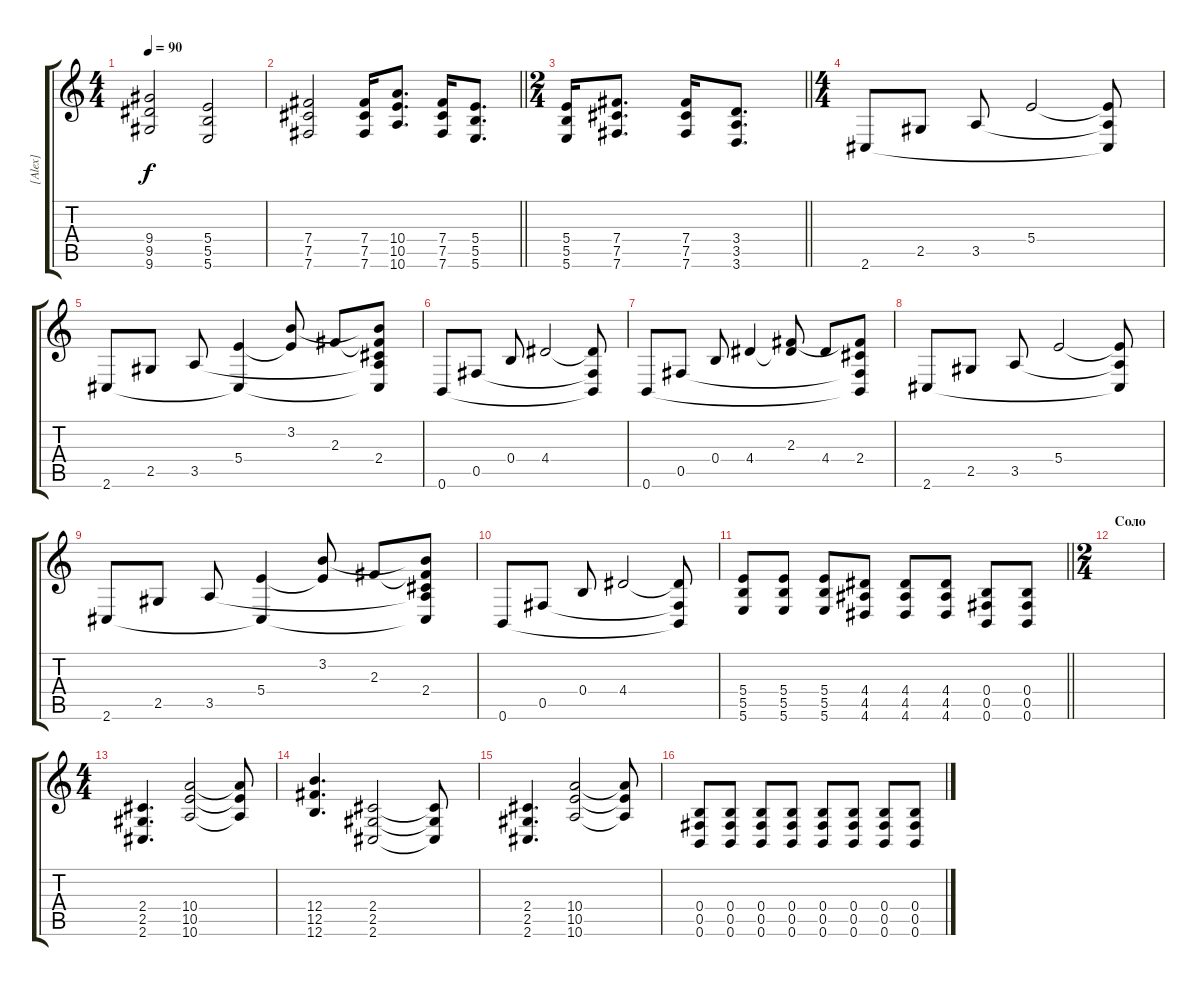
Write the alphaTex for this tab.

\track ("[Alex]" "[Alex]") {instrument distortionguitar}
\staff {score tabs}
\tuning (Db4 Ab3 E3 B2 Gb2 B1) {hide}
\ts (4 4)
\tempo 90
\clef g2
\ks c
(9.4 9.5 9.6).2{dy f} (5.4 5.5 5.6).2 |
\barLineRight lightlight
(7.4 7.5 7.6).2 (7.4 7.5 7.6).16 (10.4 10.5 10.6).8{d} (7.4 7.5 7.6).16 (5.4 5.5 5.6).8{d} |
\ts (2 4)
\barLineRight lightlight
(5.4 5.5 5.6).16 (7.4 7.5 7.6).8{d} (7.4 7.5 7.6).16 (3.4 3.5 3.6).8{d} |
\ts (4 4)
2.6.8{balance 8 instrument acousticguitarsteel} 2.5.8 3.5.8 5.4.2 (5.4{t} 3.5{t} 2.6{t}).8 |
2.6.8 2.5.8 3.5.8 (5.4 2.6{t}).4 (3.2 5.4{t}).8 2.3.8 (3.2{t} 2.3{t} 2.4 3.5{t} 2.6{t}).8 |
0.6.8 0.5.8 0.4.8 4.4.2 (4.4{t} 0.5{t} 0.6{t}).8 |
0.6.8 0.5.8 0.4.8 4.4.4 (2.3 4.4{t}).8 4.4.8 (2.3{t} 2.4 0.5{t} 0.6{t}).8 |
2.6.8 2.5.8 3.5.8 5.4.2 (5.4{t} 3.5{t} 2.6{t}).8 |
2.6.8 2.5.8 3.5.8 (5.4 2.6{t}).4 (3.2 5.4{t}).8 2.3.8 (3.2{t} 2.3{t} 2.4 3.5{t} 2.6{t}).8 |
0.6.8 0.5.8 0.4.8 4.4.2 (4.4{t} 0.5{t} 0.6{t}).8 |
\barLineRight lightlight
(5.4 5.5 5.6).8{balance 0 instrument distortionguitar} (5.4 5.5 5.6).8 (5.4 5.5 5.6).8 (4.4 4.5 4.6).8 (4.4 4.5 4.6).8 (4.4 4.5 4.6).8 (0.4 0.5 0.6).8 (0.4 0.5 0.6).8 |
\ts (2 4)
\section ("" "Соло")
|
\ts (4 4)
(2.4 2.5 2.6).4{d} (10.4 10.5 10.6).2 (10.4{t} 10.5{t} 10.6{t}).8 |
(12.4 12.5 12.6).4{d} (2.4 2.5 2.6).2 (2.4{t} 2.5{t} 2.6{t}).8 |
(2.4 2.5 2.6).4{d} (10.4 10.5 10.6).2 (10.4{t} 10.5{t} 10.6{t}).8 |
(0.4 0.5 0.6).8 (0.4 0.5 0.6).8 (0.4 0.5 0.6).8 (0.4 0.5 0.6).8 (0.4 0.5 0.6).8 (0.4 0.5 0.6).8 (0.4 0.5 0.6).8 (0.4 0.5 0.6).8
